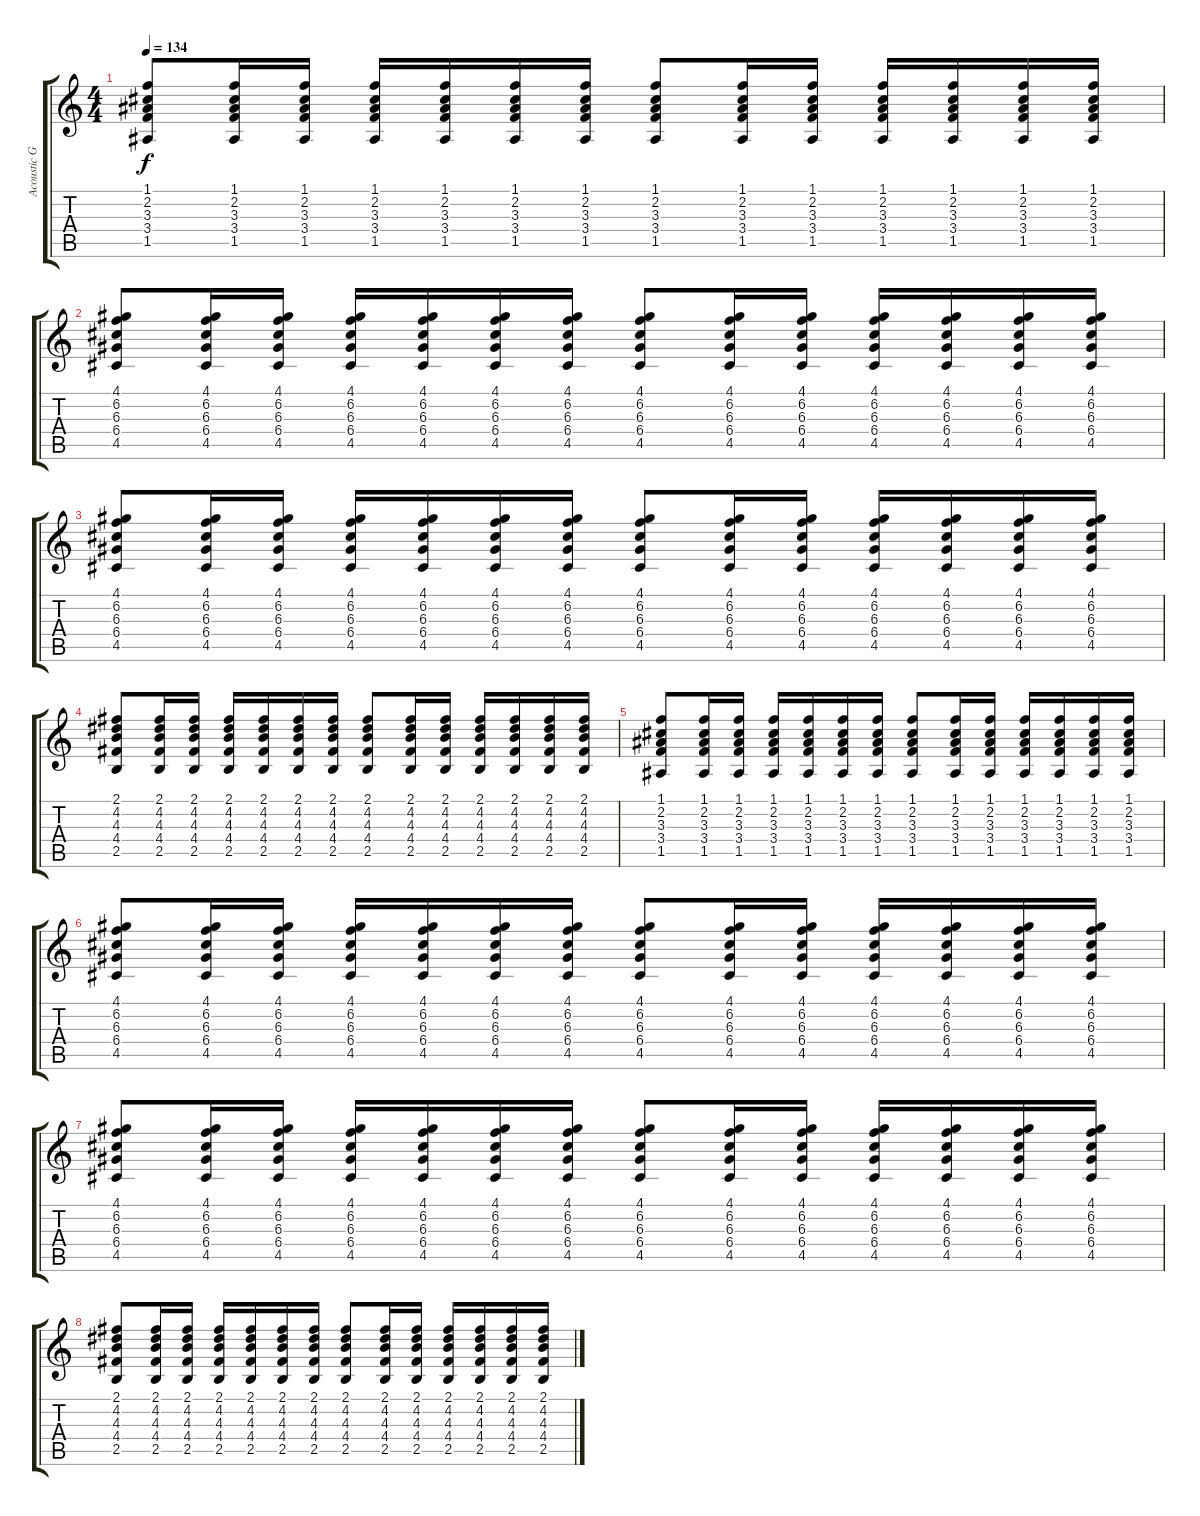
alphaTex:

\track ("Acoustic Guitar" "Acoustic G") {instrument acousticguitarsteel}
\staff {score tabs}
\tuning (E4 B3 G3 D3 A2 E2) {hide}
\ts (4 4)
\tempo 134
\clef g2
\ks c
(1.1 2.2 3.3 3.4 1.5).8{dy f} (1.1 2.2 3.3 3.4 1.5).16 (1.1 2.2 3.3 3.4 1.5).16 (1.1 2.2 3.3 3.4 1.5).16 (1.1 2.2 3.3 3.4 1.5).16 (1.1 2.2 3.3 3.4 1.5).16 (1.1 2.2 3.3 3.4 1.5).16 (1.1 2.2 3.3 3.4 1.5).8 (1.1 2.2 3.3 3.4 1.5).16 (1.1 2.2 3.3 3.4 1.5).16 (1.1 2.2 3.3 3.4 1.5).16 (1.1 2.2 3.3 3.4 1.5).16 (1.1 2.2 3.3 3.4 1.5).16 (1.1 2.2 3.3 3.4 1.5).16 |
(4.1 6.2 6.3 6.4 4.5).8 (4.1 6.2 6.3 6.4 4.5).16 (4.1 6.2 6.3 6.4 4.5).16 (4.1 6.2 6.3 6.4 4.5).16 (4.1 6.2 6.3 6.4 4.5).16 (4.1 6.2 6.3 6.4 4.5).16 (4.1 6.2 6.3 6.4 4.5).16 (4.1 6.2 6.3 6.4 4.5).8 (4.1 6.2 6.3 6.4 4.5).16 (4.1 6.2 6.3 6.4 4.5).16 (4.1 6.2 6.3 6.4 4.5).16 (4.1 6.2 6.3 6.4 4.5).16 (4.1 6.2 6.3 6.4 4.5).16 (4.1 6.2 6.3 6.4 4.5).16 |
(4.1 6.2 6.3 6.4 4.5).8 (4.1 6.2 6.3 6.4 4.5).16 (4.1 6.2 6.3 6.4 4.5).16 (4.1 6.2 6.3 6.4 4.5).16 (4.1 6.2 6.3 6.4 4.5).16 (4.1 6.2 6.3 6.4 4.5).16 (4.1 6.2 6.3 6.4 4.5).16 (4.1 6.2 6.3 6.4 4.5).8 (4.1 6.2 6.3 6.4 4.5).16 (4.1 6.2 6.3 6.4 4.5).16 (4.1 6.2 6.3 6.4 4.5).16 (4.1 6.2 6.3 6.4 4.5).16 (4.1 6.2 6.3 6.4 4.5).16 (4.1 6.2 6.3 6.4 4.5).16 |
(2.1 4.2 4.3 4.4 2.5).8 (2.1 4.2 4.3 4.4 2.5).16 (2.1 4.2 4.3 4.4 2.5).16 (2.1 4.2 4.3 4.4 2.5).16 (2.1 4.2 4.3 4.4 2.5).16 (2.1 4.2 4.3 4.4 2.5).16 (2.1 4.2 4.3 4.4 2.5).16 (2.1 4.2 4.3 4.4 2.5).8 (2.1 4.2 4.3 4.4 2.5).16 (2.1 4.2 4.3 4.4 2.5).16 (2.1 4.2 4.3 4.4 2.5).16 (2.1 4.2 4.3 4.4 2.5).16 (2.1 4.2 4.3 4.4 2.5).16 (2.1 4.2 4.3 4.4 2.5).16 |
(1.1 2.2 3.3 3.4 1.5).8 (1.1 2.2 3.3 3.4 1.5).16 (1.1 2.2 3.3 3.4 1.5).16 (1.1 2.2 3.3 3.4 1.5).16 (1.1 2.2 3.3 3.4 1.5).16 (1.1 2.2 3.3 3.4 1.5).16 (1.1 2.2 3.3 3.4 1.5).16 (1.1 2.2 3.3 3.4 1.5).8 (1.1 2.2 3.3 3.4 1.5).16 (1.1 2.2 3.3 3.4 1.5).16 (1.1 2.2 3.3 3.4 1.5).16 (1.1 2.2 3.3 3.4 1.5).16 (1.1 2.2 3.3 3.4 1.5).16 (1.1 2.2 3.3 3.4 1.5).16 |
(4.1 6.2 6.3 6.4 4.5).8 (4.1 6.2 6.3 6.4 4.5).16 (4.1 6.2 6.3 6.4 4.5).16 (4.1 6.2 6.3 6.4 4.5).16 (4.1 6.2 6.3 6.4 4.5).16 (4.1 6.2 6.3 6.4 4.5).16 (4.1 6.2 6.3 6.4 4.5).16 (4.1 6.2 6.3 6.4 4.5).8 (4.1 6.2 6.3 6.4 4.5).16 (4.1 6.2 6.3 6.4 4.5).16 (4.1 6.2 6.3 6.4 4.5).16 (4.1 6.2 6.3 6.4 4.5).16 (4.1 6.2 6.3 6.4 4.5).16 (4.1 6.2 6.3 6.4 4.5).16 |
(4.1 6.2 6.3 6.4 4.5).8 (4.1 6.2 6.3 6.4 4.5).16 (4.1 6.2 6.3 6.4 4.5).16 (4.1 6.2 6.3 6.4 4.5).16 (4.1 6.2 6.3 6.4 4.5).16 (4.1 6.2 6.3 6.4 4.5).16 (4.1 6.2 6.3 6.4 4.5).16 (4.1 6.2 6.3 6.4 4.5).8 (4.1 6.2 6.3 6.4 4.5).16 (4.1 6.2 6.3 6.4 4.5).16 (4.1 6.2 6.3 6.4 4.5).16 (4.1 6.2 6.3 6.4 4.5).16 (4.1 6.2 6.3 6.4 4.5).16 (4.1 6.2 6.3 6.4 4.5).16 |
(2.1 4.2 4.3 4.4 2.5).8 (2.1 4.2 4.3 4.4 2.5).16 (2.1 4.2 4.3 4.4 2.5).16 (2.1 4.2 4.3 4.4 2.5).16 (2.1 4.2 4.3 4.4 2.5).16 (2.1 4.2 4.3 4.4 2.5).16 (2.1 4.2 4.3 4.4 2.5).16 (2.1 4.2 4.3 4.4 2.5).8 (2.1 4.2 4.3 4.4 2.5).16 (2.1 4.2 4.3 4.4 2.5).16 (2.1 4.2 4.3 4.4 2.5).16 (2.1 4.2 4.3 4.4 2.5).16 (2.1 4.2 4.3 4.4 2.5).16 (2.1 4.2 4.3 4.4 2.5).16
